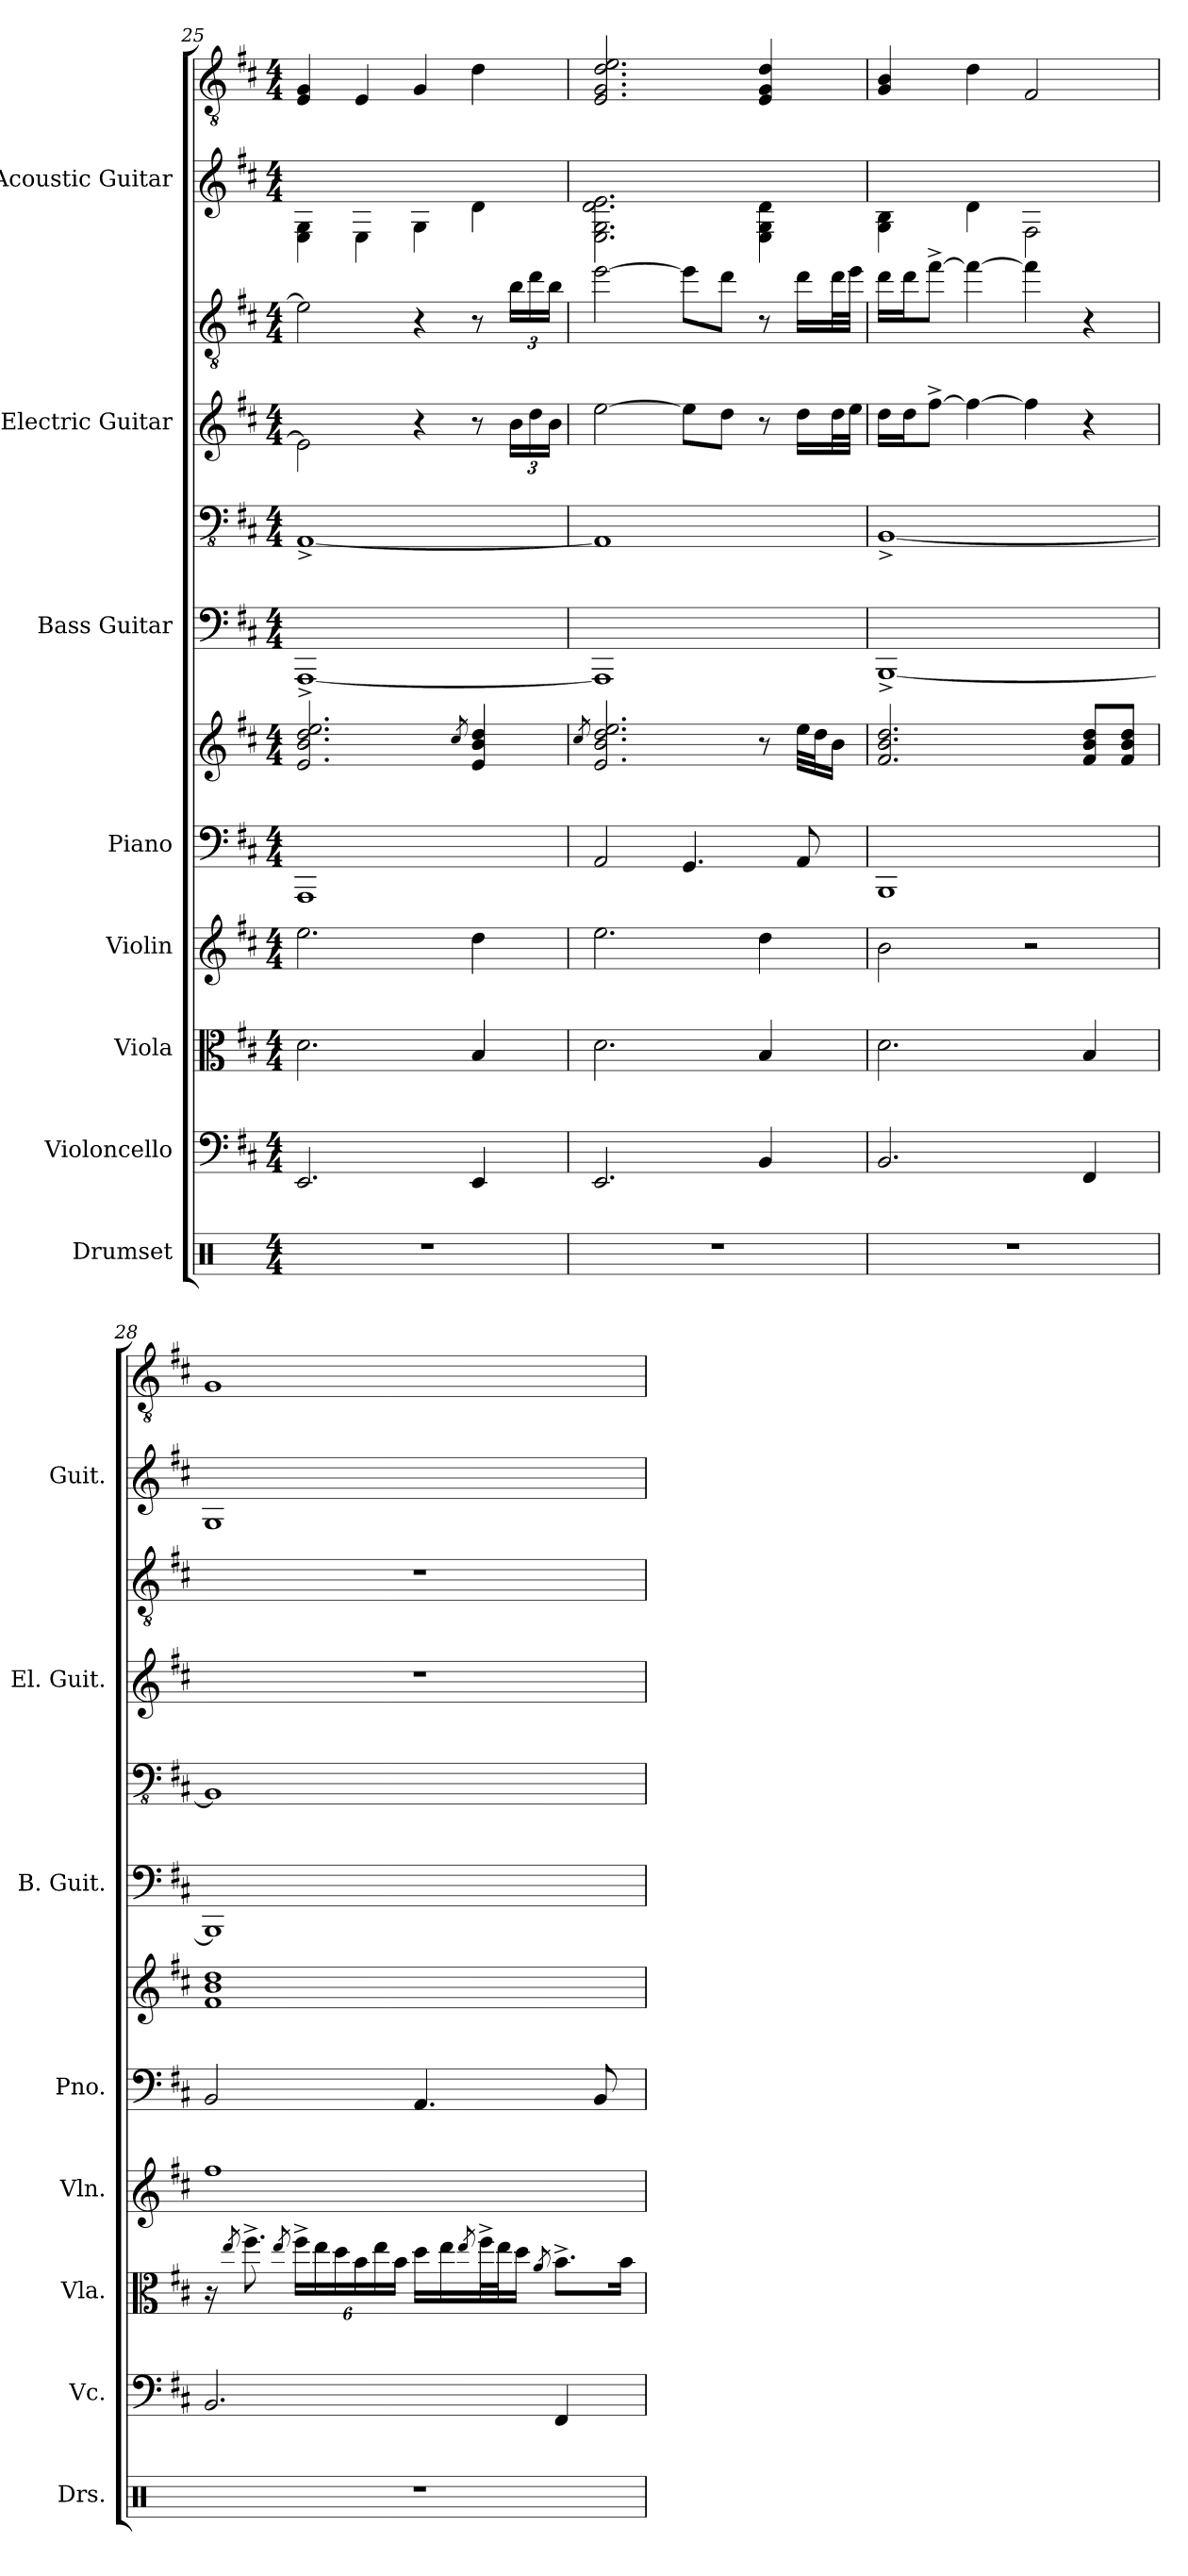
**kern	**kern	**kern	**kern	**kern	**kern	**kern	**kern	**kern	**kern	**kern	**kern
*part8	*part7	*part6	*part5	*part4	*part4	*part3	*part3	*part2	*part2	*part1	*part1
*staff12	*staff11	*staff10	*staff9	*staff8	*staff7	*staff6	*staff5	*staff4	*staff3	*staff2	*staff1
*I"Drumset	*I"Violoncello	*I"Viola	*I"Violin	*I"Piano	*	*I"Bass Guitar	*	*I"Electric Guitar	*	*I"Acoustic Guitar	*
*I'Drs.	*I'Vc.	*I'Vla.	*I'Vln.	*I'Pno.	*	*I'B. Guit.	*	*I'El. Guit.	*	*I'Guit.	*
*clefX	*clefF4	*clefC3	*clefG2	*clefF4	*clefG2	*	*clefFv4	*	*clefGv2	*	*clefGv2
*k[]	*k[f#c#]	*k[f#c#]	*k[f#c#]	*k[f#c#]	*k[f#c#]	*k[f#c#]	*k[f#c#]	*k[f#c#]	*k[f#c#]	*k[f#c#]	*k[f#c#]
*M4/4	*M4/4	*M4/4	*M4/4	*M4/4	*M4/4	*M4/4	*M4/4	*M4/4	*M4/4	*M4/4	*M4/4
=25	=25	=25	=25	=25	=25	=25	=25	=25	=25	=25	=25
1r	2.EE/	2.d\	2.ee\	1AAA	2.e/ 2.b/ 2.dd/ 2.ee/	[1AAA^	[1AAA^	2e\]	2e\]	4E\ 4G\	4E/ 4G/
.	.	.	.	.	.	.	.	.	.	4E\	4E/
.	.	.	.	.	.	.	.	4r	4r	4G\	4G/
.	.	.	.	.	8qcc#/	.	.	.	.	.	.
.	4EE/	4B/	4dd\	.	4e/ 4b/ 4dd/	.	.	8r	8r	4d\	4d\
*	*	*	*	*	*	*	*	*Xbrackettup	*Xbrackettup	*	*
.	.	.	.	.	.	.	.	24b\LL	24b\LL	.	.
.	.	.	.	.	.	.	.	24dd\	24dd\	.	.
.	.	.	.	.	.	.	.	24b\JJ	24b\JJ	.	.
=26	=26	=26	=26	=26	=26	=26	=26	=26	=26	=26	=26
.	.	.	.	.	8qcc#/	.	.	.	.	.	.
1r	2.EE/	2.d\	2.ee\	2AA/	2.e/ 2.b/ 2.dd/ 2.ee/	1AAA]	1AAA]	[2ee\	[2ee\	2.E\ 2.G\ 2.d\ 2.e\	2.E/ 2.G/ 2.d/ 2.e/
.	.	.	.	4.GG/	.	.	.	8ee\L]	8ee\L]	.	.
.	.	.	.	.	.	.	.	8dd\J	8dd\J	.	.
.	4BB/	4B/	4dd\	.	8r	.	.	8r	8r	4E\ 4G\ 4d\	4E/ 4G/ 4d/
.	.	.	.	8AA/	32ee\LLL	.	.	16dd\LL	16dd\LL	.	.
.	.	.	.	.	32dd\J	.	.	.	.	.	.
.	.	.	.	.	16b\JJ	.	.	32dd\L	32dd\L	.	.
.	.	.	.	.	.	.	.	32ee\JJJ	32ee\JJJ	.	.
=27	=27	=27	=27	=27	=27	=27	=27	=27	=27	=27	=27
1r	2.BB/	2.d\	2b\	1BBB	2.f#/ 2.b/ 2.dd/	[1BBB^	[1BBB^	16dd\LL	16dd\LL	4G\ 4B\	4G/ 4B/
.	.	.	.	.	.	.	.	16dd\J	16dd\J	.	.
.	.	.	.	.	.	.	.	[8ff#^\J	[8ff#^\J	.	.
.	.	.	.	.	.	.	.	4ff#\_	4ff#\_	4d\	4d\
.	.	.	2r	.	.	.	.	4ff#\]	4ff#\]	2F#\	2F#/
.	4FF#/	4B/	.	.	8f#/ 8b/ 8dd/L	.	.	4r	4r	.	.
.	.	.	.	.	8f#/ 8b/ 8dd/J	.	.	.	.	.	.
!!LO:PB:g=z
=28	=28	=28	=28	=28	=28	=28	=28	=28	=28	=28	=28
1r	2.BB/	16r	1ff#	2BB/	1f# 1b 1dd	1BBB]	1BBB]	1r	1r	1G	1G
.	.	8qee/	.	.	.	.	.	.	.	.	.
.	.	8.ff#^\	.	.	.	.	.	.	.	.	.
.	.	8qee/	.	.	.	.	.	.	.	.	.
*	*	*Xbrackettup	*	*	*	*	*	*	*	*	*
.	.	24ff#^\LL	.	.	.	.	.	.	.	.	.
.	.	24ee\	.	.	.	.	.	.	.	.	.
.	.	24dd\	.	.	.	.	.	.	.	.	.
.	.	24b\	.	.	.	.	.	.	.	.	.
.	.	24ee\	.	.	.	.	.	.	.	.	.
.	.	24b\JJ	.	.	.	.	.	.	.	.	.
.	.	16dd\LL	.	4.AA/	.	.	.	.	.	.	.
.	.	16ee\	.	.	.	.	.	.	.	.	.
.	.	8qee/	.	.	.	.	.	.	.	.	.
.	.	32ff#^\L	.	.	.	.	.	.	.	.	.
.	.	32ee\J	.	.	.	.	.	.	.	.	.
.	.	16dd\JJ	.	.	.	.	.	.	.	.	.
.	.	8qa/	.	.	.	.	.	.	.	.	.
.	4FF#/	8.b^\L	.	.	.	.	.	.	.	.	.
.	.	.	.	8BB/	.	.	.	.	.	.	.
.	.	16b\Jk	.	.	.	.	.	.	.	.	.
=	=	=	=	=	=	=	=	=	=	=	=
*-	*-	*-	*-	*-	*-	*-	*-	*-	*-	*-	*-
